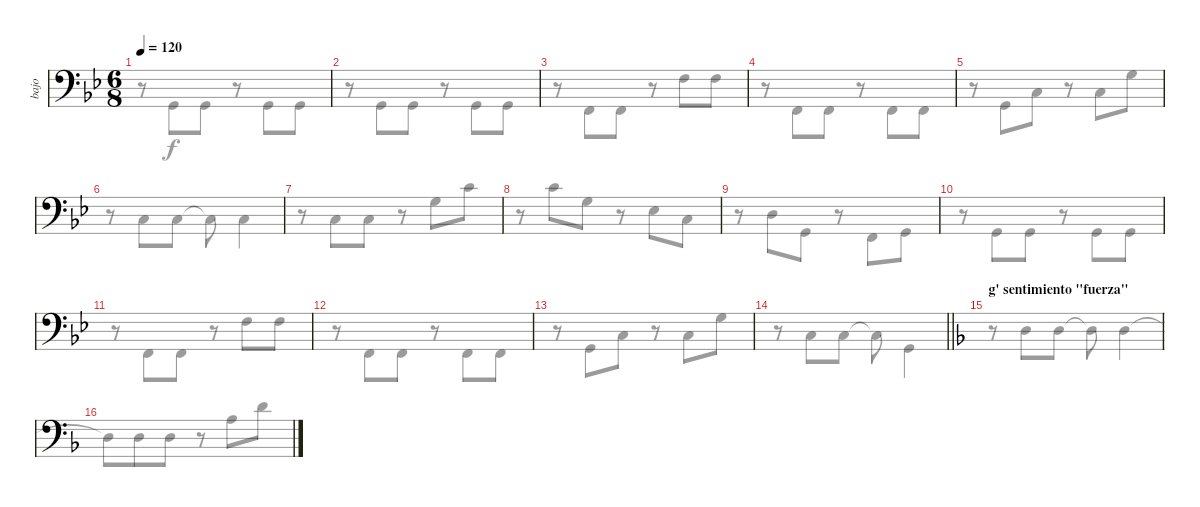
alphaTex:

\track ("bajo" "bajo") {instrument electricbassfinger}
\staff {score}
\tuning (G2 D2 A1 E1) {hide}
\voice
\ts (6 8)
\tempo 120
\clef f4
\ks bb
|
|
|
|
|
|
|
|
|
|
|
|
|
\barLineRight lightlight
|
\section ("" "g' sentimiento \"fuerza\"")
\ks f
|
\voice
\clef f4
\ks bb
r.8{dy f} 3.4.8 3.4.8 r.8 3.4.8 3.4.8 |
r.8 3.4.8 3.4.8 r.8 3.4.8 3.4.8 |
r.8 1.4.8 1.4.8 r.8 3.2.8 3.2.8 |
r.8 1.4.8 1.4.8 r.8 1.4.8 1.4.8 |
r.8 3.4.8 3.3.8 r.8 3.3.8 5.2.8 |
r.8 3.3.8 3.3.8 3.3{t}.8 3.3.4 |
r.8 3.3.8 3.3.8 r.8 5.2.8 5.1.8 |
r.8 5.1.8 5.2.8 r.8 1.2.8 3.3.8 |
r.8 5.3.8 3.4.8 r.8 1.4.8 3.4.8 |
r.8 3.4.8 3.4.8 r.8 3.4.8 3.4.8 |
r.8 1.4.8 1.4.8 r.8 3.2.8 3.2.8 |
r.8 1.4.8 1.4.8 r.8 1.4.8 1.4.8 |
r.8 3.4.8 3.3.8 r.8 3.3.8 5.2.8 |
\barLineRight lightlight
r.8 3.3.8 3.3.8 3.3{t}.8 3.4.4 |
\ks f
r.8 5.3.8 5.3.8 5.3{t}.8 5.3.4 |
5.3{t}.8 5.3.8 5.3.8 r.8 7.2.8 7.1.8
